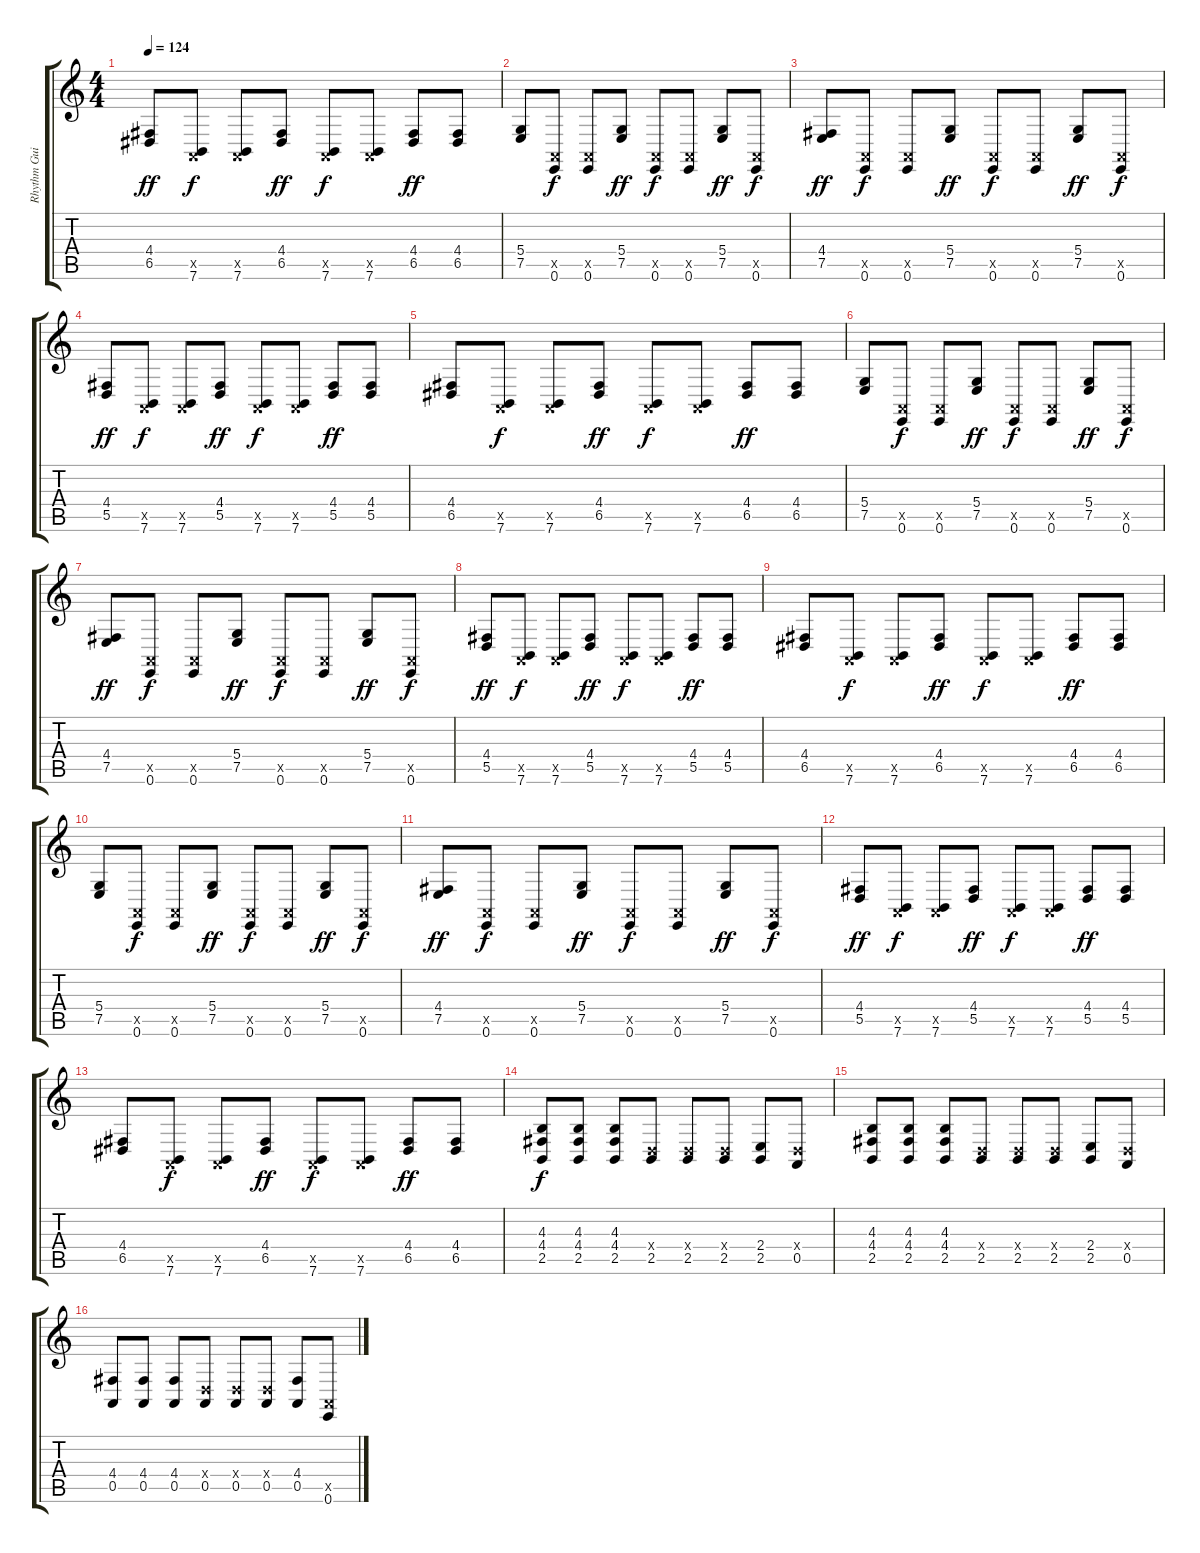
\track ("Rhythm Guitar 2" "Rhythm Gui") {instrument lead1square}
\staff {score tabs}
\tuning (E4 B3 G3 D3 A2 E2) {hide}
\ts (4 4)
\tempo 124
\clef g2
\ks c
(4.4 6.5).8{dy ff} (0.5{x} 7.6).8{dy f} (0.5{x} 7.6).8 (4.4 6.5).8{dy ff} (0.5{x} 7.6).8{dy f} (0.5{x} 7.6).8 (4.4 6.5).8{dy ff} (4.4 6.5).8 |
(5.4 7.5).8 (0.5{x} 0.6).8{dy f} (0.5{x} 0.6).8 (5.4 7.5).8{dy ff} (0.5{x} 0.6).8{dy f} (0.5{x} 0.6).8 (5.4 7.5).8{dy ff} (0.5{x} 0.6).8{dy f} |
(4.4 7.5).8{dy ff} (0.5{x} 0.6).8{dy f} (0.5{x} 0.6).8 (5.4 7.5).8{dy ff} (0.5{x} 0.6).8{dy f} (0.5{x} 0.6).8 (5.4 7.5).8{dy ff} (0.5{x} 0.6).8{dy f} |
(4.4 5.5).8{dy ff} (0.5{x} 7.6).8{dy f} (0.5{x} 7.6).8 (4.4 5.5).8{dy ff} (0.5{x} 7.6).8{dy f} (0.5{x} 7.6).8 (4.4 5.5).8{dy ff} (4.4 5.5).8 |
(4.4 6.5).8 (0.5{x} 7.6).8{dy f} (0.5{x} 7.6).8 (4.4 6.5).8{dy ff} (0.5{x} 7.6).8{dy f} (0.5{x} 7.6).8 (4.4 6.5).8{dy ff} (4.4 6.5).8 |
(5.4 7.5).8 (0.5{x} 0.6).8{dy f} (0.5{x} 0.6).8 (5.4 7.5).8{dy ff} (0.5{x} 0.6).8{dy f} (0.5{x} 0.6).8 (5.4 7.5).8{dy ff} (0.5{x} 0.6).8{dy f} |
(4.4 7.5).8{dy ff} (0.5{x} 0.6).8{dy f} (0.5{x} 0.6).8 (5.4 7.5).8{dy ff} (0.5{x} 0.6).8{dy f} (0.5{x} 0.6).8 (5.4 7.5).8{dy ff} (0.5{x} 0.6).8{dy f} |
(4.4 5.5).8{dy ff} (0.5{x} 7.6).8{dy f} (0.5{x} 7.6).8 (4.4 5.5).8{dy ff} (0.5{x} 7.6).8{dy f} (0.5{x} 7.6).8 (4.4 5.5).8{dy ff} (4.4 5.5).8 |
(4.4 6.5).8 (0.5{x} 7.6).8{dy f} (0.5{x} 7.6).8 (4.4 6.5).8{dy ff} (0.5{x} 7.6).8{dy f} (0.5{x} 7.6).8 (4.4 6.5).8{dy ff} (4.4 6.5).8 |
(5.4 7.5).8 (0.5{x} 0.6).8{dy f} (0.5{x} 0.6).8 (5.4 7.5).8{dy ff} (0.5{x} 0.6).8{dy f} (0.5{x} 0.6).8 (5.4 7.5).8{dy ff} (0.5{x} 0.6).8{dy f} |
(4.4 7.5).8{dy ff} (0.5{x} 0.6).8{dy f} (0.5{x} 0.6).8 (5.4 7.5).8{dy ff} (0.5{x} 0.6).8{dy f} (0.5{x} 0.6).8 (5.4 7.5).8{dy ff} (0.5{x} 0.6).8{dy f} |
(4.4 5.5).8{dy ff} (0.5{x} 7.6).8{dy f} (0.5{x} 7.6).8 (4.4 5.5).8{dy ff} (0.5{x} 7.6).8{dy f} (0.5{x} 7.6).8 (4.4 5.5).8{dy ff} (4.4 5.5).8 |
(4.4 6.5).8 (0.5{x} 7.6).8{dy f} (0.5{x} 7.6).8 (4.4 6.5).8{dy ff} (0.5{x} 7.6).8{dy f} (0.5{x} 7.6).8 (4.4 6.5).8{dy ff} (4.4 6.5).8 |
(4.3 4.4 2.5).8{dy f} (4.3 4.4 2.5).8 (4.3 4.4 2.5).8 (0.4{x} 2.5).8 (0.4{x} 2.5).8 (0.4{x} 2.5).8 (2.4 2.5).8 (0.4{x} 0.5).8 |
(4.3 4.4 2.5).8 (4.3 4.4 2.5).8 (4.3 4.4 2.5).8 (0.4{x} 2.5).8 (0.4{x} 2.5).8 (0.4{x} 2.5).8 (2.4 2.5).8 (0.4{x} 0.5).8 |
(4.4 0.5).8 (4.4 0.5).8 (4.4 0.5).8 (0.4{x} 0.5).8 (0.4{x} 0.5).8 (0.4{x} 0.5).8 (4.4 0.5).8 (0.5{x} 0.6).8
